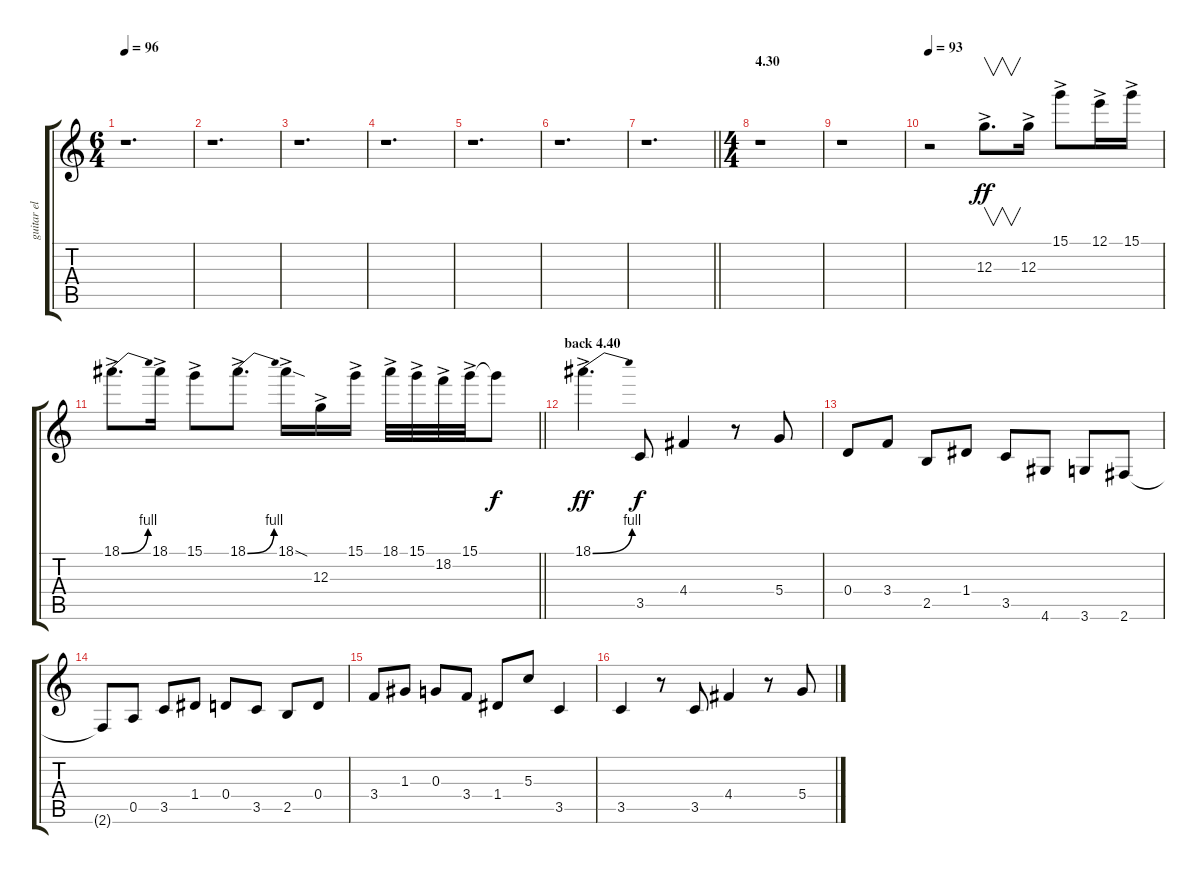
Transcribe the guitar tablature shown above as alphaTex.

\track ("guitar el" "guitar el") {instrument distortionguitar}
\staff {score tabs}
\tuning (E4 B3 G3 D3 A2 E2) {hide}
\ts (6 4)
\tempo 96
\clef g2
\ks c
r.1{d dy f} |
r.1{d} |
r.1{d} |
r.1{d} |
r.1{d} |
r.1{d} |
\barLineRight lightlight
r.1{d} |
\ts (4 4)
\section ("" "4.30")
r.1 |
r.1 |
\tempo 93
r.2 12.3{ac}.8{v d dy ff} 12.3{ac}.16 15.1{ac}.8 12.1{ac}.16 15.1{ac}.16 |
\barLineRight lightlight
18.1{be (bend 0 0 60 4) ac}.8{d} 18.1{ac}.16 15.1{ac}.8 18.1{be (bend 0 0 60 4) ac}.8{d} 18.1{sod ac}.16 12.3{ac}.16 15.1{ac}.16 18.1{ac}.32 15.1{ac}.32 18.2{ac}.32 15.1{ac}.32 15.1{t}.8{dy f} |
\section ("" "back 4.40")
18.1{be (bend 0 0 60 4) ac}.4{d dy ff} 3.5.8{dy f} 4.4.4 r.8 5.4.8 |
0.4.8 3.4.8 2.5.8 1.4.8 3.5.8 4.6.8 3.6.8 2.6.8 |
2.6{t}.8 0.5.8 3.5.8 1.4.8 0.4.8 3.5.8 2.5.8 0.4.8 |
3.4.8 1.3.8 0.3.8 3.4.8 1.4.8 5.3.8 3.5.4 |
3.5.4 r.8 3.5.8 4.4.4 r.8 5.4.8
